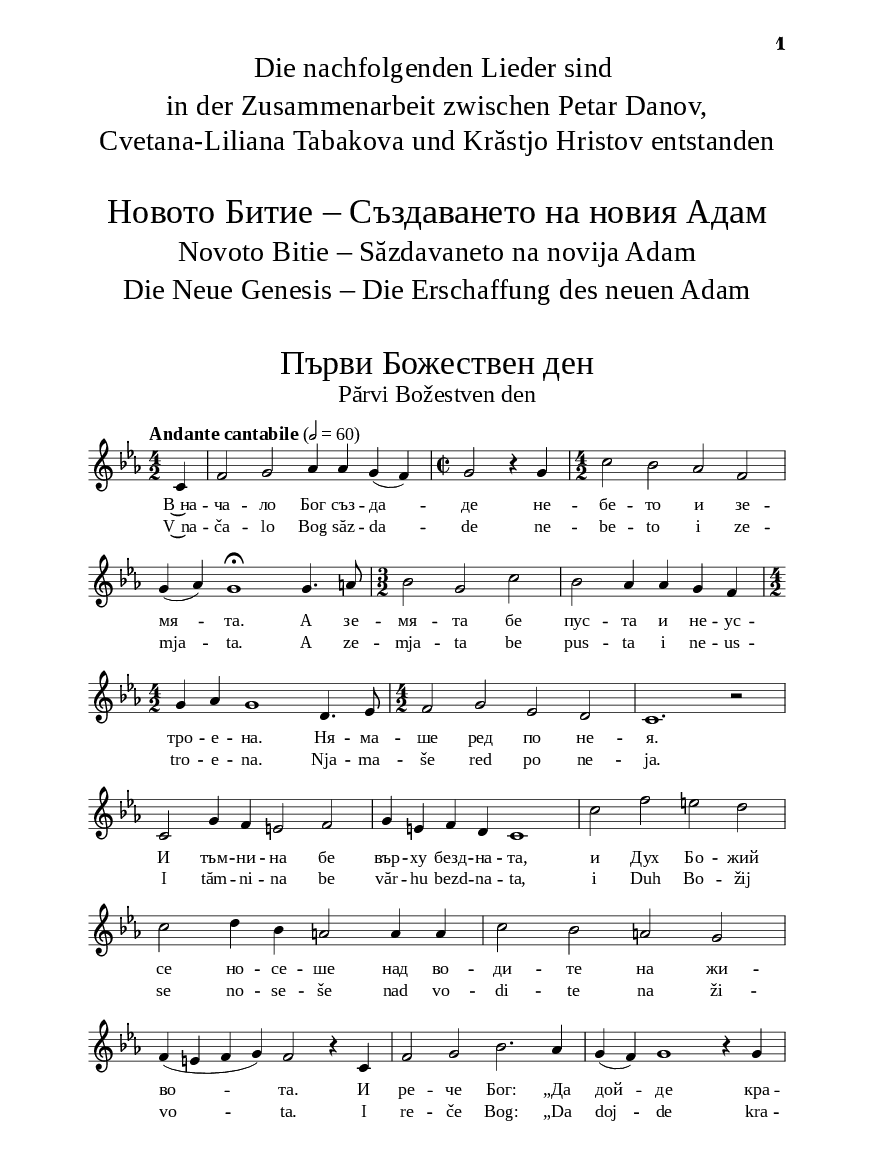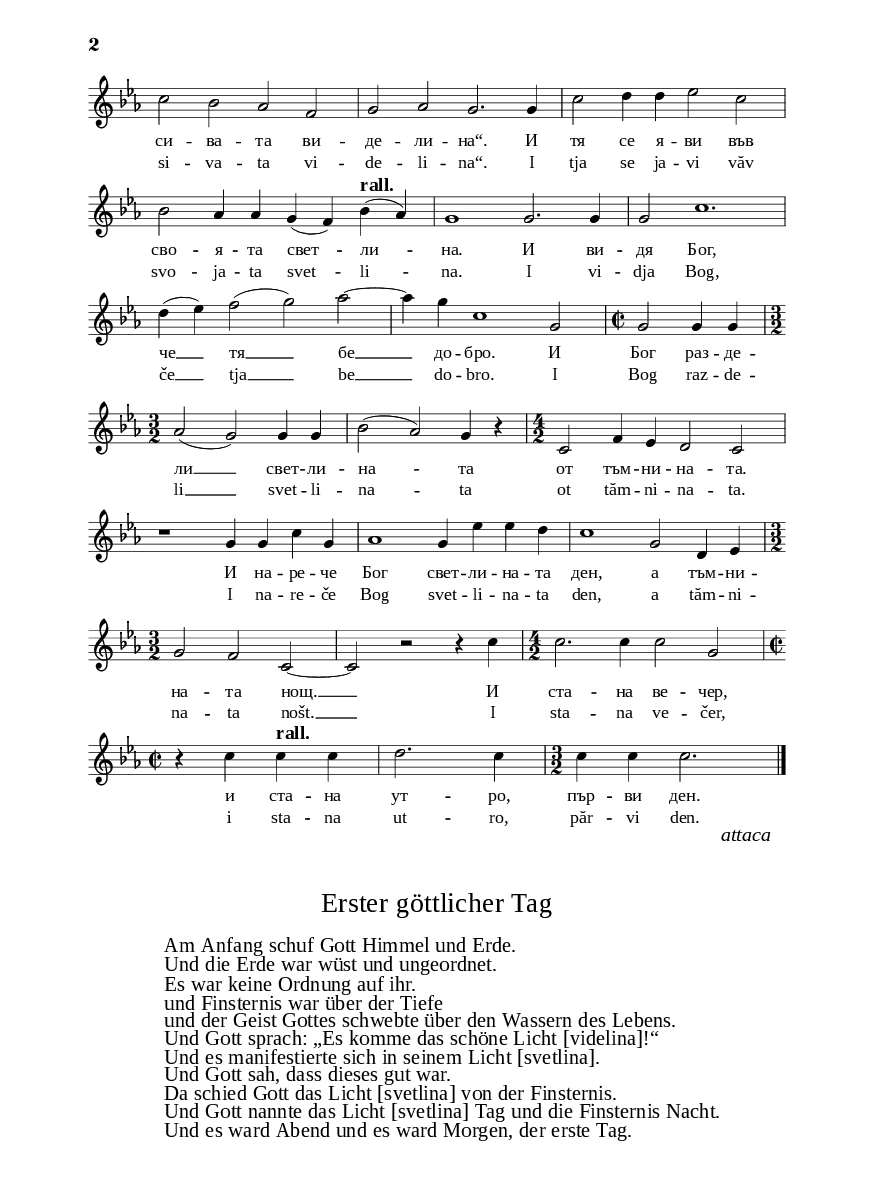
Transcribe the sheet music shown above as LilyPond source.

\version "2.24.4"

% include paper part and global functions
\include "include/globals.ily"


\bookpart {
  \label #'ref191
  \tocItem \markup "Новото Битие – Novoto Bitie"
  \label #'ref191_1
  \tocItem \markup "     Първи Божествен ден – Părvi Božestven den"
  \include "include/bookpart-paper.ily"
  \markup \center-column \normal-text {
    \center-align


    \fill-line { \with-link #'ref_desc_18 \abs-fontsize #14  "Die nachfolgenden Lieder sind " }
    \vspace #0.5
    \fill-line { \with-link #'ref_desc_18 \abs-fontsize #14  "in der Zusammenarbeit zwischen Petar Danov," }
    \vspace #0.5
    \fill-line { \with-link #'ref_desc_18 \abs-fontsize #14  "Cvetana-Liliana Tabakova und Krăstjo Hristov entstanden" }
    
    \vspace #2
    \fill-line { \with-link #'ref_desc_18 \abs-fontsize #17  "Новото Битие – Създаването на новия Адам" }
    \vspace #0.5
    \fill-line { \with-link #'ref_desc_18 \abs-fontsize #14  "Novoto Bitie – Săzdavaneto na novija Adam" }
    \vspace #0.5
    \fill-line { \with-link #'ref_desc_18 \abs-fontsize #14  "Die Neue Genesis – Die Erschaffung des neuen Adam" }
    \vspace #2
  }

  \score {
    \include "include/score-layout.ily"

    \new Voice \absolute {
      \clef treble
      \key c \minor
      \time 4/2
      \tempoFunc "Andante cantabile" 2 "60"
      \autoBeamOff
      \partial 4
      c'4 | f'2 g'2
      as'4 as'4 g'4 ( f'4 ) | \time 2/2 g'2 r4 g'4 | % 3
      \time 4/2 c''2 bes'2 as'2 f'2 \break | % 4
      g'4 ( as'4 ) g'1 \fermata g'4. a'8 | % 5
      \time 3/2  bes'2 g'2 c''2 | % 6
      bes'2 as'4 as'4 g'4 f'4 \break | % 7
      \time 4/2  g'4 as'4 g'1 d'4. es'8 | % 8
      \time 4/2  f'2 g'2 es'2 d'2 | % 9
      c'1. r2 \break |
      c'2 g'4 f'4 e'2 f'2 | % 11
      g'4 e'4 f'4 d'4 c'1 | % 12
      c''2 f''2 e''2 d''2 \break | % 13
      c''2 d''4 bes'4 a'2 a'4 a'4 | % 14
      c''2 bes'2 a'2 g'2 \break | % 15
      f'4 ( e'4 f'4 g'4 ) f'2 r4 c'4 | % 16
      f'2 g'2 bes'2. as'4 | % 17
      g'4 ( f'4 ) g'1 r4 g'4 \break | % 18
      c''2 bes'2 as'2 f'2 | % 19
      g'2 as'2 g'2. g'4 |
      c''2 d''4 d''4 es''2 c''2 \break | % 21
      bes'2 as'4 as'4 g'4 ( f'4 )  \tempo "rall." bes'4( as'4 )
      | % 22
      g'1 g'2. g'4 | % 23
      g'2 c''1.  | \break % 24
      d''4 ( es''4 ) f''2 ( g''2 ) as''2 ~ | % 25
      as''4 g''4 c''1 g'2 | % 26
      \time 2/2  g'2 g'4 g'4 \break | % 27
      \time 3/2  as'2 ( g'2 ) g'4 g'4 | % 28
      bes'2 ( as'2 ) g'4 r4 | % 29
      \time 4/2  c'2 f'4 es'4 d'2 c'2 \break |
      r1 g'4 g'4 c''4 g'4 | % 31
      as'1 g'4 es''4 es''4 d''4 | % 32
      c''1 g'2 d'4 es'4 \break | % 33
      \time 3/2  g'2 f'2 c'2 ~ | % 34
      c'2 r2 r4 c''4 | % 35
      \time 4/2  c''2. c''4 c''2 g'2 \break | % 36
      \time 2/2  r4 c''4 \tempo "rall."  c''4c''4 | % 37
      d''2. c''4 | % 38
      \time 3/2 c''4 c''4 c''2. \bar "|."
    }

    \addlyrics {
      В~на -- ча --
      ло Бог съз -- да -- де не -- бе -- то и зе --
      мя -- та. А зе -- мя -- та бе пус -- та и не
      -- ус -- тро -- е -- на. Ня -- ма -- ше ред по
      не -- я. И тъм -- ни -- на бе вър -- ху безд --
      на -- та, и Дух Бо -- жий се но -- се -- ше
      над во -- ди -- те на жи -- во -- та. И ре --
      че Бог: „Да дой -- де кра -- си -- ва -- та ви
      -- де -- ли -- на“. И тя се я -- ви във сво --
      я -- та свет -- ли -- на. И ви -- дя Бог, че __
      тя __ бе __ до -- бро. И Бог раз -- де -- ли __ свет --
      ли -- на -- та от тъм -- ни -- на -- та. И на --
      ре -- че Бог свет -- ли -- на -- та ден, а тъм
      -- ни -- на -- та нощ. __ И ста -- на ве -- чер, и
      ста -- на ут -- ро, пър -- ви ден.}

      \addlyrics {
        V~na -- ča --
        lo Bog săz -- da -- de ne -- be -- to i ze --
        mja -- ta. A ze -- mja -- ta be pus -- ta i ne
        -- us -- tro -- e -- na. Nja -- ma -- še red po
        ne -- ja. I tăm -- ni -- na be văr -- hu bezd --
        na -- ta, i Duh Bo -- žij se no -- se -- še
        nad vo -- di -- te na ži -- vo -- ta. I re --
        če Bog: „Da doj -- de kra -- si -- va -- ta vi
        -- de -- li -- na“. I tja se ja -- vi văv svo --
        ja -- ta svet -- li -- na. I vi -- dja Bog, če __
        tja __ be __ do -- bro. I Bog raz -- de -- li __ svet --
        li -- na -- ta ot tăm -- ni -- na -- ta. I na --
        re -- če Bog svet -- li -- na -- ta den, a tăm
        -- ni -- na -- ta nošt. __ I sta -- na ve -- čer, i
        sta -- na ut -- ro, păr -- vi den.}

        \header {
          title = \titleFunc "Първи Божествен ден" "Părvi Božestven den"
        }

        \midi{}

      } % score

      \markup \raise #2.8 \override #'(baseline-skip . 2) {
        \column {
          \fill-line \italic \huge { "" "" \concat {"attaca" "   " }}
        }
      }

      \markup \vspace #2
      % include foreign translation(s) of the song
      \version "2.24.4"

\markup \fill-line { \fontsize #deTitleFontSize "Erster göttlicher Tag" }
\markup \null
\markup \null
\markup \fontsize #deCoupletFontSize {
  \fill-line {
  \override #`(baseline-skip . ,deCoupletBaselineSkip)

  \column {
    \line { " " }

    \line { " "Am Anfang schuf Gott Himmel und Erde.}

    \line { " "Und die Erde war wüst und ungeordnet. }

    \line { " "Es war keine Ordnung auf ihr. }

    \line { " " und Finsternis war über der Tiefe }

    \line {
      " "und der Geist Gottes schwebte über den Wassern
      des Lebens.
    }

    \line { " "Und Gott sprach: „Es komme das schöne Licht [videlina]!“  }

    \line { " "Und es manifestierte sich in seinem Licht [svetlina].}

    \line { " "Und Gott sah, dass dieses gut war.}

    \line { " "Da schied Gott das Licht [svetlina] von der Finsternis.}

    \line { " "Und Gott nannte das Licht [svetlina] Tag und die Finsternis Nacht.}

    \line { " "Und es ward Abend und es ward Morgen, der erste Tag.}
  }
  }
}



    } % bookpart

    % Più mosso
    %
